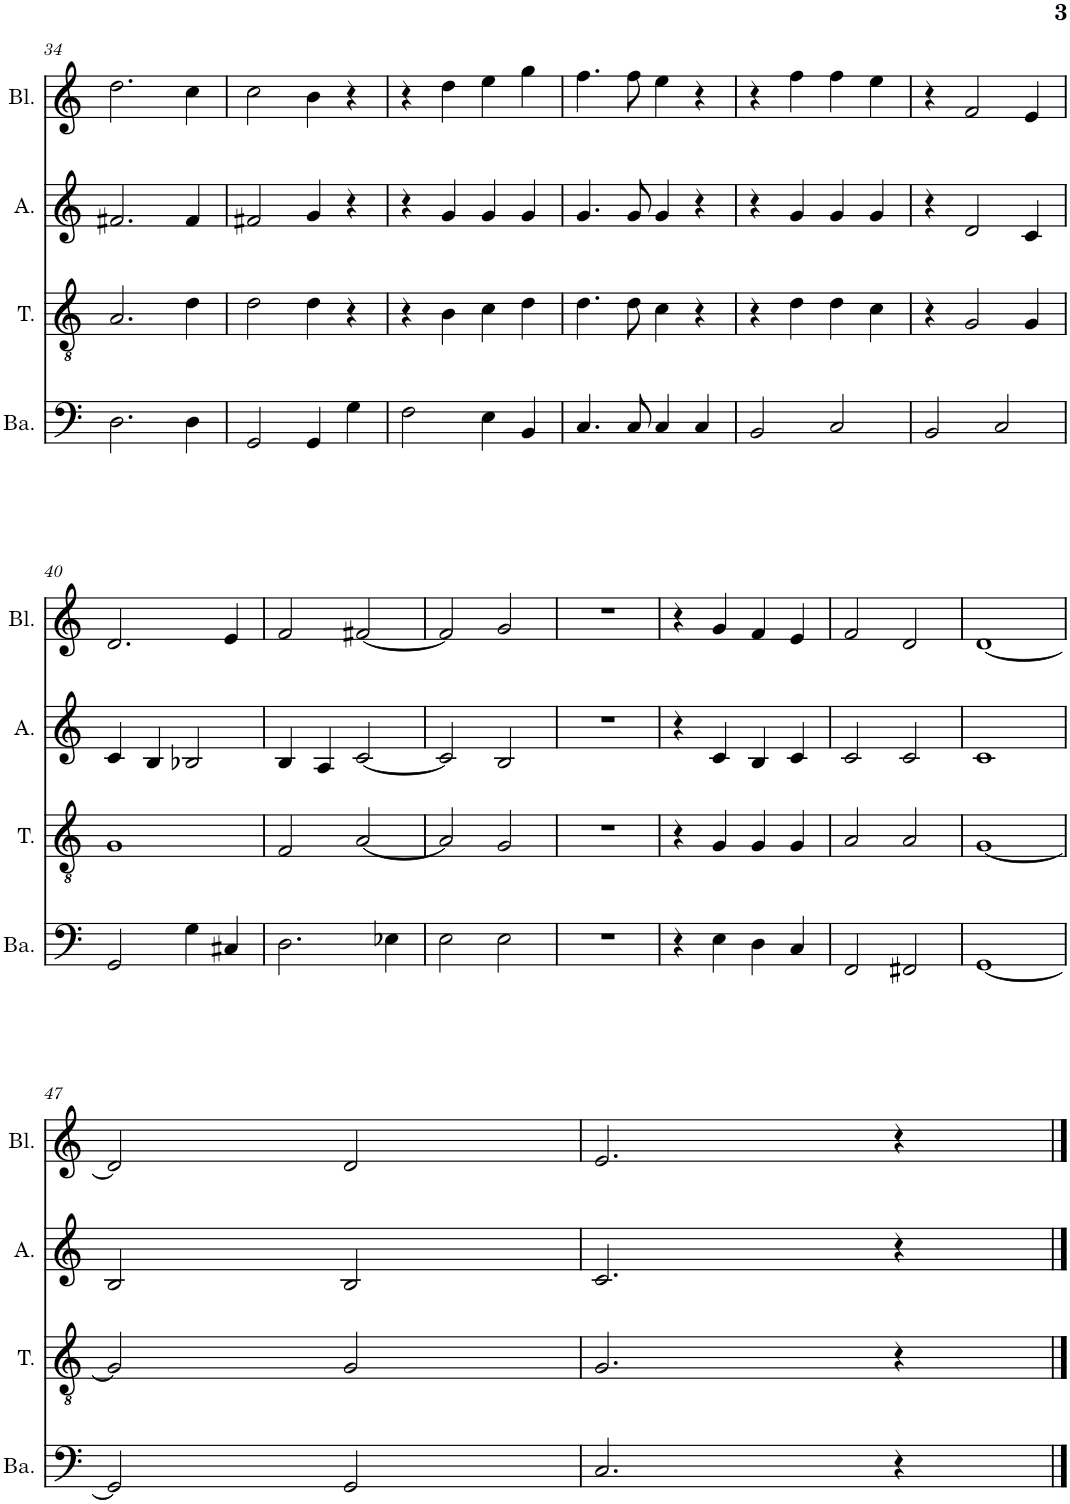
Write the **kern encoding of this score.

**kern	**kern	**kern	**kern
*part4	*part3	*part2	*part1
*staff4	*staff3	*staff2	*staff1
*I"Bariton, Instrument20	*I"Tenor, Instrument19	*I"Alt, Instrument18	*I"Vrouwenstemmen, Instrument17
*I'Ba.	*I'T.	*I'A.	*
!!LO:PB:g=z
*clefF4	*clefGv2	*clefG2	*clefG2
*k[]	*k[]	*k[]	*k[]
*M4/4	*M4/4	*M4/4	*M4/4
=34	=34	=34	=34
2.D\	2.A/	2.f#X/	2.dd\
4D\	4d\	4f#/	4cc\
=35	=35	=35	=35
2GG/	2d\	2f#X/	2cc\
4GG/	4d\	4g/	4b\
4G\	4r	4r	4r
=36	=36	=36	=36
2F\	4r	4r	4r
.	4B\	4g/	4dd\
4E\	4c\	4g/	4ee\
4BB/	4d\	4g/	4gg\
=37	=37	=37	=37
4.C/	4.d\	4.g/	4.ff\
8C/	8d\	8g/	8ff\
4C/	4c\	4g/	4ee\
4C/	4r	4r	4r
=38	=38	=38	=38
2BB/	4r	4r	4r
.	4d\	4g/	4ff\
2C/	4d\	4g/	4ff\
.	4c\	4g/	4ee\
=39	=39	=39	=39
2BB/	4r	4r	4r
.	2G/	2d/	2f/
2C/	.	.	.
.	4G/	4c/	4e/
!!LO:LB:g=z
=40	=40	=40	=40
2GG/	1G	4c/	2.d/
.	.	4B/	.
4G\	.	2B-X/	.
4C#X/	.	.	4e/
=41	=41	=41	=41
2.D\	2F/	4B/	2f/
.	.	4A/	.
.	[2A/	[2c/	[2f#X/
4E-X\	.	.	.
=42	=42	=42	=42
2E\	2A/]	2c/]	2f#/]
2E\	2G/	2B/	2g/
=43	=43	=43	=43
1r	1r	1r	1r
=44	=44	=44	=44
4r	4r	4r	4r
4E\	4G/	4c/	4g/
4D\	4G/	4B/	4f/
4C/	4G/	4c/	4e/
=45	=45	=45	=45
2FF/	2A/	2c/	2f/
2FF#X/	2A/	2c/	2d/
=46	=46	=46	=46
[1GG	[1G	1c	[1d
!!LO:LB:g=z
=47	=47	=47	=47
2GG/]	2G/]	2B/	2d/]
2GG/	2G/	2B/	2d/
=48	=48	=48	=48
2.C/	2.G/	2.c/	2.e/
4r	4r	4r	4r
==	==	==	==
*-	*-	*-	*-
